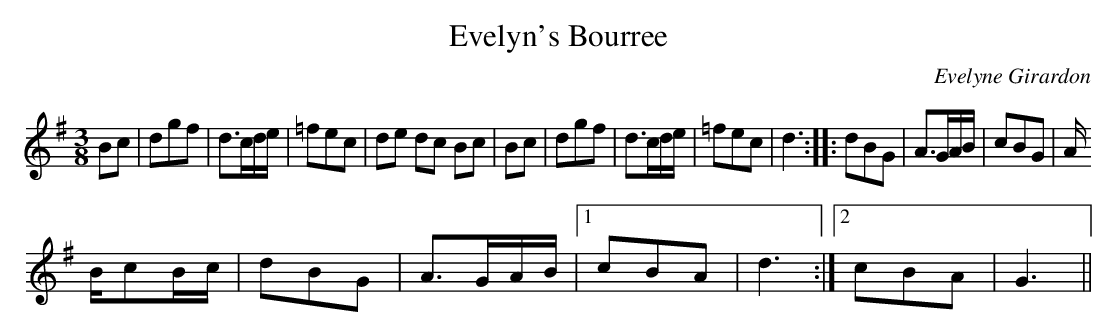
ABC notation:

X:1
T:Evelyn's Bourree
M:3/8
L:1/8
C:Evelyne Girardon
K:G
Bc|dgf|d>cd/e/|=fec|de dc Bc|Bc|dgf|d>cd/e/|=fec|d3:||:dBG|A>GA/B/|cBG|A/
B/cB/c/|dBG|A>GA/B/|1cBA|d3:|2cBA|G3||
